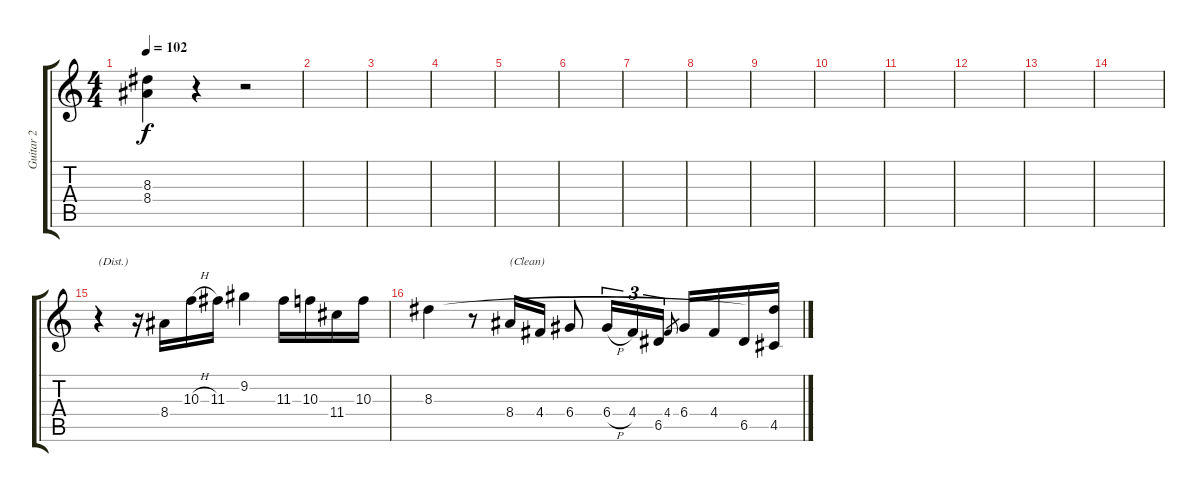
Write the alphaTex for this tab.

\track ("Guitar 2" "Guitar 2") {instrument electricguitarjazz}
\staff {score tabs}
\tuning (E4 B3 G3 D3 A2 E2) {hide}
\ts (4 4)
\tempo 102
\clef g2
\ks c
(8.3{t} 8.4{t}).4{dy f} r.4 r.2 |
|
|
|
|
|
|
|
|
|
|
|
|
|
r.4{txt "(Dist.)" volume 12 instrument distortionguitar} r.16 8.4.16 10.3{h}.16 11.3.16 9.2.4 11.3.16 10.3.16 11.4.16 10.3.16 |
8.3.4 r.8 8.4.16{txt "(Clean)" instrument electricguitarjazz} 4.4.16 6.4.8 6.4{h}.16{tu (3 2)} 4.4.16{tu (3 2)} 6.5.16{tu (3 2)} 4.4.8{gr} 6.4.16 4.4.16 6.5.16 (8.3{t} 4.5).16
